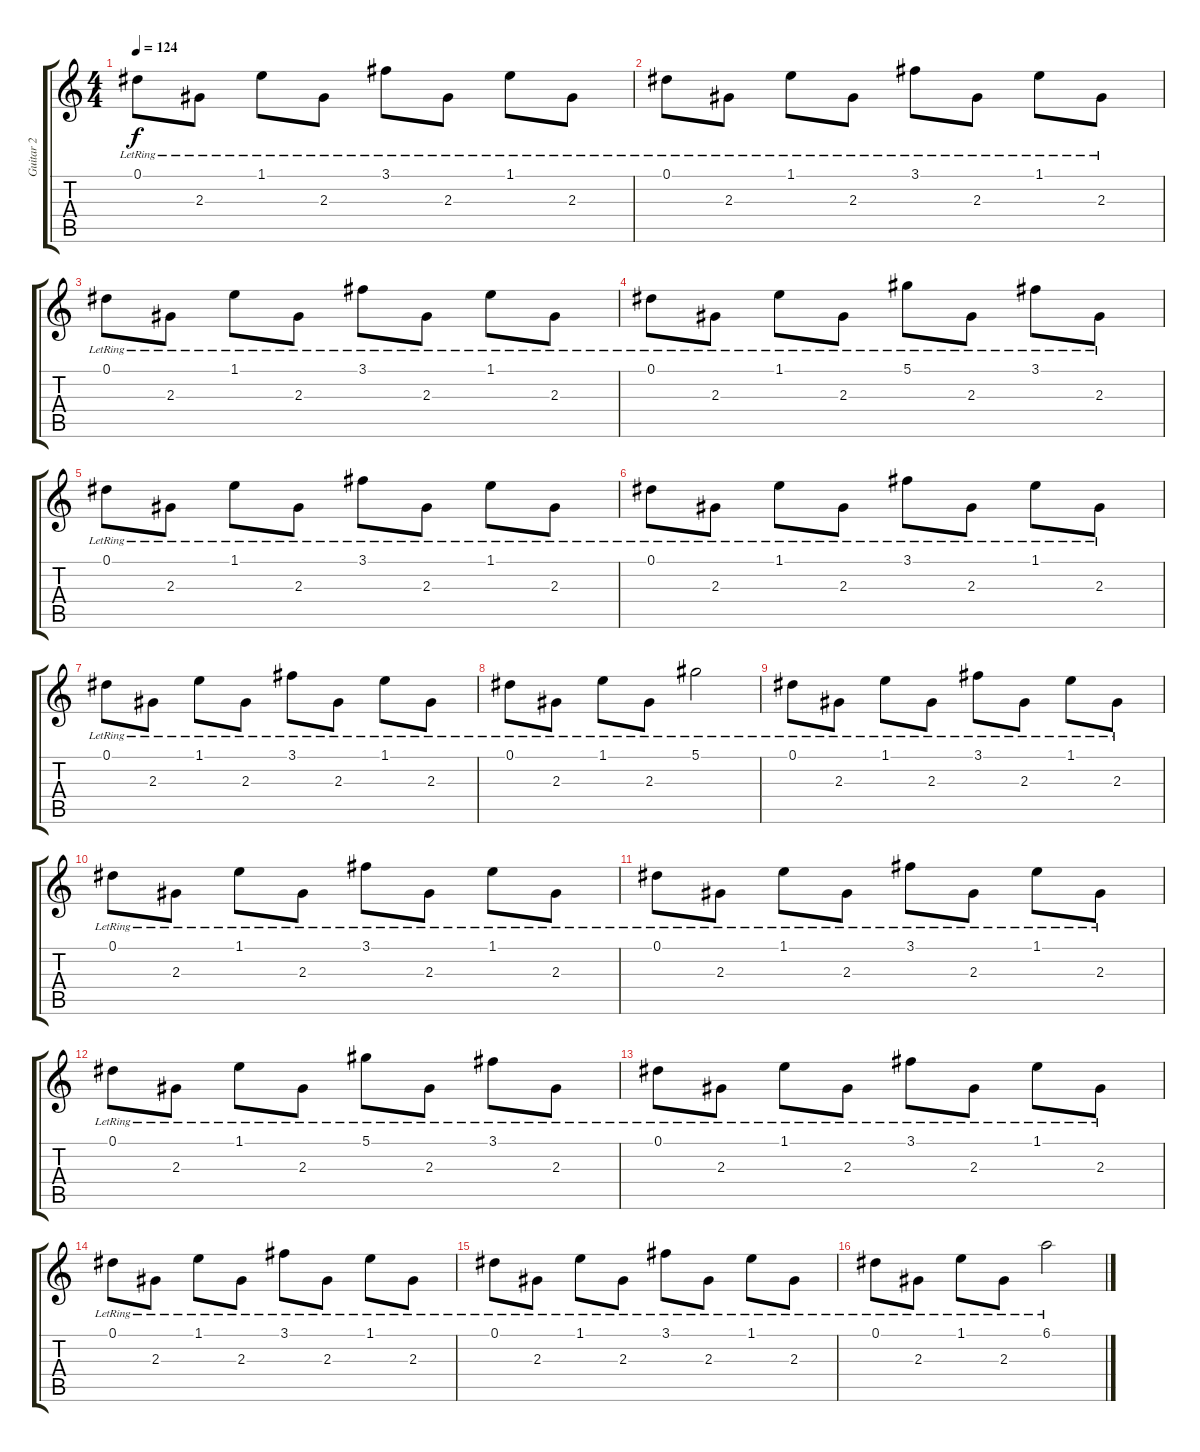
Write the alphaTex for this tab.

\track ("Guitar 2" "Guitar 2") {instrument electricguitarjazz}
\staff {score tabs}
\tuning (Eb4 Bb3 Gb3 Db3 Ab2 Db2) {hide}
\ts (4 4)
\tempo 124
\clef g2
\ks c
0.1{lr}.8{dy f} 2.3{lr}.8 1.1{lr}.8 2.3{lr}.8 3.1{lr}.8 2.3{lr}.8 1.1{lr}.8 2.3{lr}.8 |
0.1{lr}.8 2.3{lr}.8 1.1{lr}.8 2.3{lr}.8 3.1{lr}.8 2.3{lr}.8 1.1{lr}.8 2.3{lr}.8 |
0.1{lr}.8 2.3{lr}.8 1.1{lr}.8 2.3{lr}.8 3.1{lr}.8 2.3{lr}.8 1.1{lr}.8 2.3{lr}.8 |
0.1{lr}.8 2.3{lr}.8 1.1{lr}.8 2.3{lr}.8 5.1{lr}.8 2.3{lr}.8 3.1{lr}.8 2.3{lr}.8 |
0.1{lr}.8 2.3{lr}.8 1.1{lr}.8 2.3{lr}.8 3.1{lr}.8 2.3{lr}.8 1.1{lr}.8 2.3{lr}.8 |
0.1{lr}.8 2.3{lr}.8 1.1{lr}.8 2.3{lr}.8 3.1{lr}.8 2.3{lr}.8 1.1{lr}.8 2.3{lr}.8 |
0.1{lr}.8 2.3{lr}.8 1.1{lr}.8 2.3{lr}.8 3.1{lr}.8 2.3{lr}.8 1.1{lr}.8 2.3{lr}.8 |
0.1{lr}.8 2.3{lr}.8 1.1{lr}.8 2.3{lr}.8 5.1{lr}.2 |
0.1{lr}.8 2.3{lr}.8 1.1{lr}.8 2.3{lr}.8 3.1{lr}.8 2.3{lr}.8 1.1{lr}.8 2.3{lr}.8 |
0.1{lr}.8 2.3{lr}.8 1.1{lr}.8 2.3{lr}.8 3.1{lr}.8 2.3{lr}.8 1.1{lr}.8 2.3{lr}.8 |
0.1{lr}.8 2.3{lr}.8 1.1{lr}.8 2.3{lr}.8 3.1{lr}.8 2.3{lr}.8 1.1{lr}.8 2.3{lr}.8 |
0.1{lr}.8 2.3{lr}.8 1.1{lr}.8 2.3{lr}.8 5.1{lr}.8 2.3{lr}.8 3.1{lr}.8 2.3{lr}.8 |
0.1{lr}.8 2.3{lr}.8 1.1{lr}.8 2.3{lr}.8 3.1{lr}.8 2.3{lr}.8 1.1{lr}.8 2.3{lr}.8 |
0.1{lr}.8 2.3{lr}.8 1.1{lr}.8 2.3{lr}.8 3.1{lr}.8 2.3{lr}.8 1.1{lr}.8 2.3{lr}.8 |
0.1{lr}.8 2.3{lr}.8 1.1{lr}.8 2.3{lr}.8 3.1{lr}.8 2.3{lr}.8 1.1{lr}.8 2.3{lr}.8 |
0.1{lr}.8 2.3{lr}.8 1.1{lr}.8 2.3{lr}.8 6.1{lr}.2
